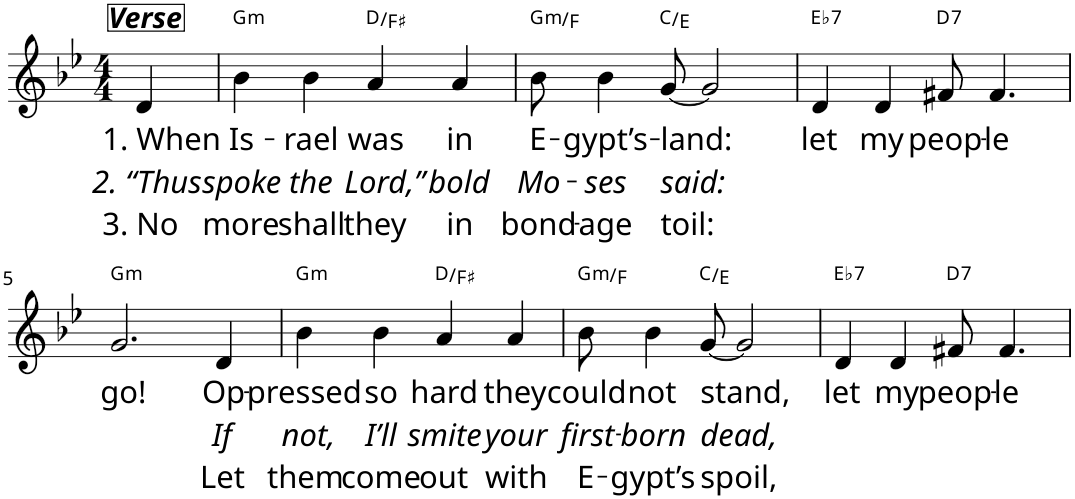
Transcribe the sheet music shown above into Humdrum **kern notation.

**kern	**text	**text	**text	**harte
*part1	*part1	*part1	*part1	*part1
*staff1	*staff1	*staff1	*staff1	*
*I"Voice	*	*	*	*
*I'Vc.	*	*	*	*
*clefG2	*	*	*	*
*k[b-e-]	*	*	*	*
*B-:	*	*	*	*
*M4/4	*	*	*	*
=1	=1	=1	=1	=1
!LO:TX:a:Bi:t=Verse	!	!	!	!
!	!LO:LY:b	!LO:LY:b	!LO:LY:b	!
4d/	1. When	2. “Thus	3. No	.
=2	=2	=2	=2	=2
!	!LO:LY:b	!LO:LY:b	!LO:LY:b	!LO:H:kt=m
4b-\	Is-	spoke	more	G:min
!	!LO:LY:b	!LO:LY:b	!LO:LY:b	!
4b-\	-rael	the	shall	.
!	!LO:LY:b	!LO:LY:b	!LO:LY:b	!
4a/	was	Lord,”	they	D:maj/3
!	!LO:LY:b	!LO:LY:b	!LO:LY:b	!
4a/	in	bold	in	.
=3	=3	=3	=3	=3
!	!LO:LY:b	!LO:LY:b	!LO:LY:b	!LO:H:kt=m
8b-\	E-	Mo-	bond-	G:min/b7
!	!LO:LY:b	!LO:LY:b	!LO:LY:b	!
4b-\	-gypt’s-	-ses	-age	.
!	!LO:LY:b	!LO:LY:b	!LO:LY:b	!
[8g/	-land:	said:	toil:	C:maj/3
2g/]	.	.	.	.
=4	=4	=4	=4	=4
!	!LO:LY:b	!	!	!LO:H:kt=7
4d/	let	.	.	Eb:7
!	!LO:LY:b	!	!	!
4d/	my	.	.	.
!	!LO:LY:b	!	!	!LO:H:kt=7
8f#X/	peop-	.	.	D:7
!	!LO:LY:b	!	!	!
4.f#/	-le	.	.	.
!!LO:LB:g=z
=5	=5	=5	=5	=5
!	!LO:LY:b	!	!	!LO:H:kt=m
2.g/	go!	.	.	G:min
!	!LO:LY:b	!LO:LY:b	!LO:LY:b	!
4d/	Op-	If	Let	.
=6	=6	=6	=6	=6
!	!LO:LY:b	!LO:LY:b	!LO:LY:b	!LO:H:kt=m
4b-\	-pressed	not,	them	G:min
!	!LO:LY:b	!LO:LY:b	!LO:LY:b	!
4b-\	so	I’ll	come	.
!	!LO:LY:b	!LO:LY:b	!LO:LY:b	!
4a/	hard	smite	out	D:maj/3
!	!LO:LY:b	!LO:LY:b	!LO:LY:b	!
4a/	they	your	with	.
=7	=7	=7	=7	=7
!	!LO:LY:b	!LO:LY:b	!LO:LY:b	!LO:H:kt=m
8b-\	could	first-	E-	G:min/b7
!	!LO:LY:b	!LO:LY:b	!LO:LY:b	!
4b-\	not	-born	-gypt’s	.
!	!LO:LY:b	!LO:LY:b	!LO:LY:b	!
[8g/	stand,	dead,	spoil,	C:maj/3
2g/]	.	.	.	.
=8	=8	=8	=8	=8
!	!LO:LY:b	!	!	!LO:H:kt=7
4d/	let	.	.	Eb:7
!	!LO:LY:b	!	!	!
4d/	my	.	.	.
!	!LO:LY:b	!	!	!LO:H:kt=7
8f#X/	peop-	.	.	D:7
!	!LO:LY:b	!	!	!
4.f#/	-le	.	.	.
=	=	=	=	=
*-	*-	*-	*-	*-
